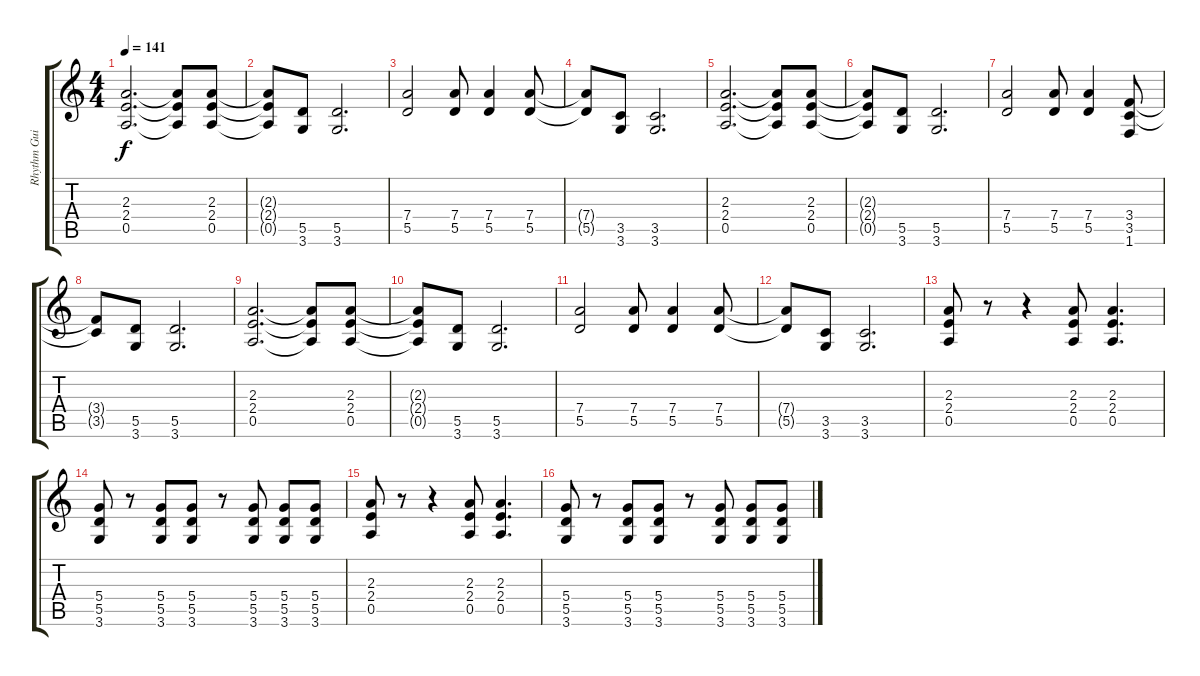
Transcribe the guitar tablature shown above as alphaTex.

\track ("Rhythm Guitar" "Rhythm Gui") {instrument distortionguitar}
\staff {score tabs}
\tuning (E4 B3 G3 D3 A2 E2) {hide}
\ts (4 4)
\tempo 141
\clef g2
\ks c
(2.3 2.4 0.5).2{d dy f} (2.3{t} 2.4{t} 0.5{t}).8 (2.3 2.4 0.5).8 |
(2.3{t} 2.4{t} 0.5{t}).8 (5.5 3.6).8 (5.5 3.6).2{d} |
(7.4 5.5).2 (7.4 5.5).8 (7.4 5.5).4 (7.4 5.5).8 |
(7.4{t} 5.5{t}).8 (3.5 3.6).8 (3.5 3.6).2{d} |
(2.3 2.4 0.5).2{d} (2.3{t} 2.4{t} 0.5{t}).8 (2.3 2.4 0.5).8 |
(2.3{t} 2.4{t} 0.5{t}).8 (5.5 3.6).8 (5.5 3.6).2{d} |
(7.4 5.5).2 (7.4 5.5).8 (7.4 5.5).4 (3.4 3.5 1.6).8 |
(3.4{t} 3.5{t}).8 (5.5 3.6).8 (5.5 3.6).2{d} |
(2.3 2.4 0.5).2{d} (2.3{t} 2.4{t} 0.5{t}).8 (2.3 2.4 0.5).8 |
(2.3{t} 2.4{t} 0.5{t}).8 (5.5 3.6).8 (5.5 3.6).2{d} |
(7.4 5.5).2 (7.4 5.5).8 (7.4 5.5).4 (7.4 5.5).8 |
(7.4{t} 5.5{t}).8 (3.5 3.6).8 (3.5 3.6).2{d} |
(2.3 2.4 0.5).8 r.8 r.4 (2.3 2.4 0.5).8 (2.3 2.4 0.5).4{d} |
(5.4 5.5 3.6).8 r.8 (5.4 5.5 3.6).8 (5.4 5.5 3.6).8 r.8 (5.4 5.5 3.6).8 (5.4 5.5 3.6).8 (5.4 5.5 3.6).8 |
(2.3 2.4 0.5).8 r.8 r.4 (2.3 2.4 0.5).8 (2.3 2.4 0.5).4{d} |
(5.4 5.5 3.6).8 r.8 (5.4 5.5 3.6).8 (5.4 5.5 3.6).8 r.8 (5.4 5.5 3.6).8 (5.4 5.5 3.6).8 (5.4 5.5 3.6).8
